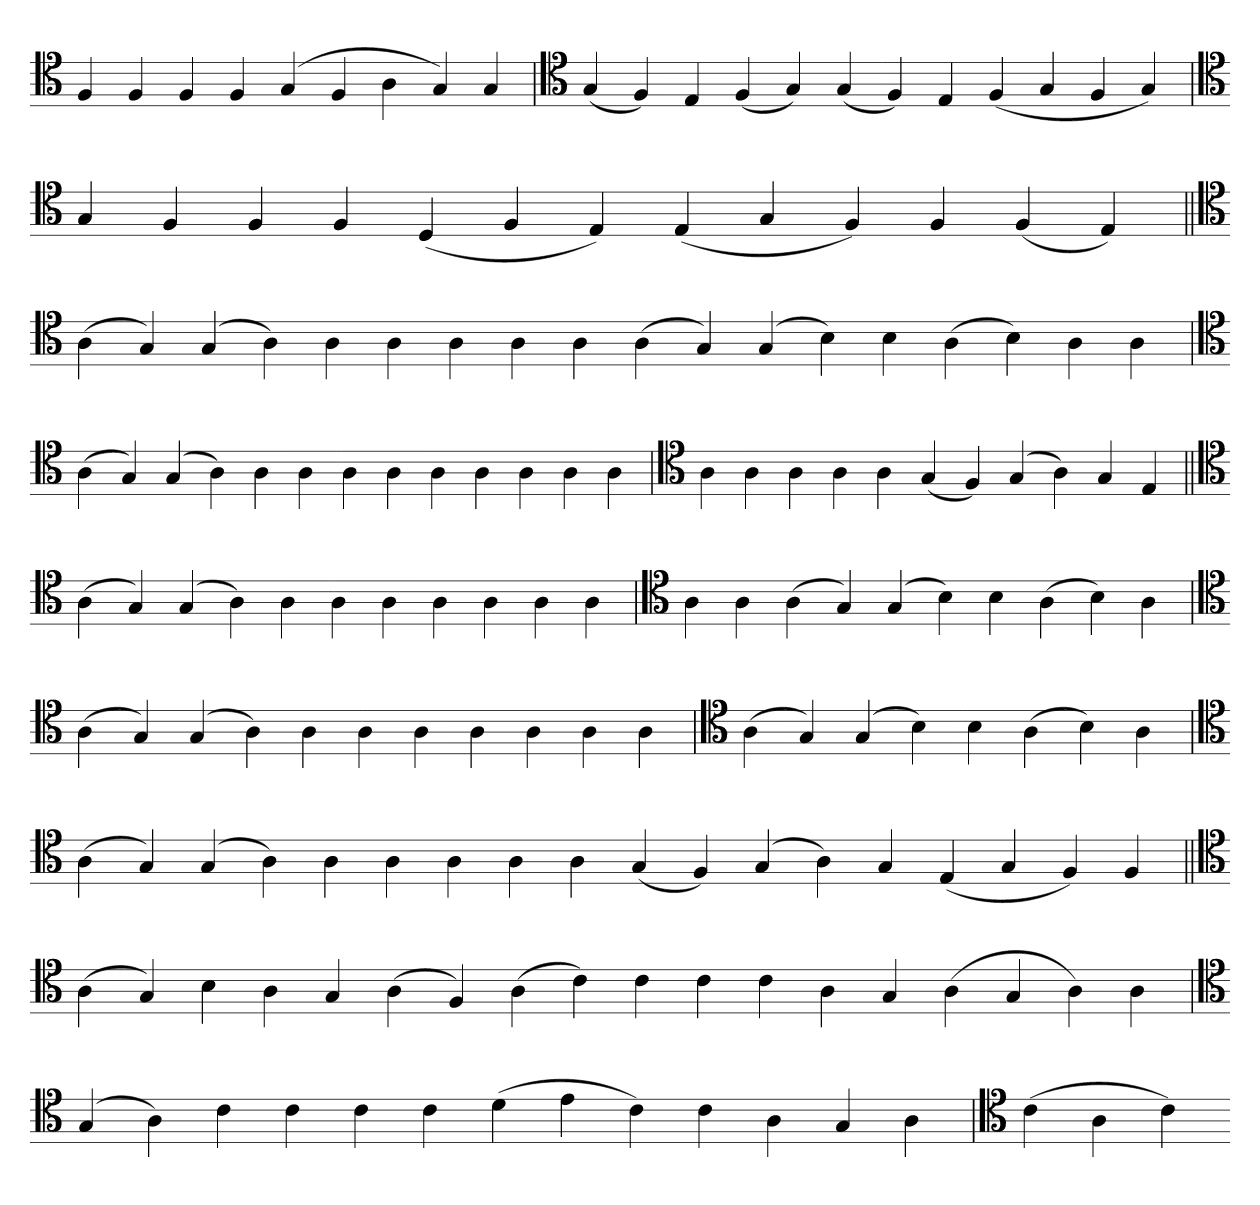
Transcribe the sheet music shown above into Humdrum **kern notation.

**kern
*part1
*staff1
*clefC4
=
4F
4F
4F
4F
(4G
4F
4A
4G)
4G
='
*clefC4
(4G
4F)
4E
(4F
4G)
(4G
4F)
4E
(4F
4G
4F
4G)
=`
*clefC4
4G
4F
4F
4F
(4D
4F
4E)
(4E
4G
4F)
4F
(4F
4E)
=||
*clefC4
(4A
4G)
(4G
4A)
4A
4A
4A
4A
4A
(4A
4G)
(4G
4B)
4B
(4A
4B)
4A
4A
=
*clefC4
(4A
4G)
(4G
4A)
4A
4A
4A
4A
4A
4A
4A
4A
4A
=`
*clefC4
4A
4A
4A
4A
4A
(4G
4F)
(4G
4A)
4G
4E
=||
*clefC4
(4A
4G)
(4G
4A)
4A
4A
4A
4A
4A
4A
4A
=`
*clefC4
4A
4A
(4A
4G)
(4G
4B)
4B
(4A
4B)
4A
=
*clefC4
(4A
4G)
(4G
4A)
4A
4A
4A
4A
4A
4A
4A
=`
*clefC4
(4A
4G)
(4G
4B)
4B
(4A
4B)
4A
=
*clefC4
(4A
4G)
(4G
4A)
4A
4A
4A
4A
4A
(4G
4F)
(4G
4A)
4G
(4E
4G
4F)
4F
=||
*clefC4
(4A
4G)
4B
4A
4G
(4A
4F)
(4A
4c)
4c
4c
4c
4A
4G
(4A
4G
4A)
4A
='
*clefC4
(4G
4A)
4c
4c
4c
4c
(4d
4e
4c)
4c
4A
4G
4A
=`
*clefC4
(4c
4A
4c)
=-
*-
